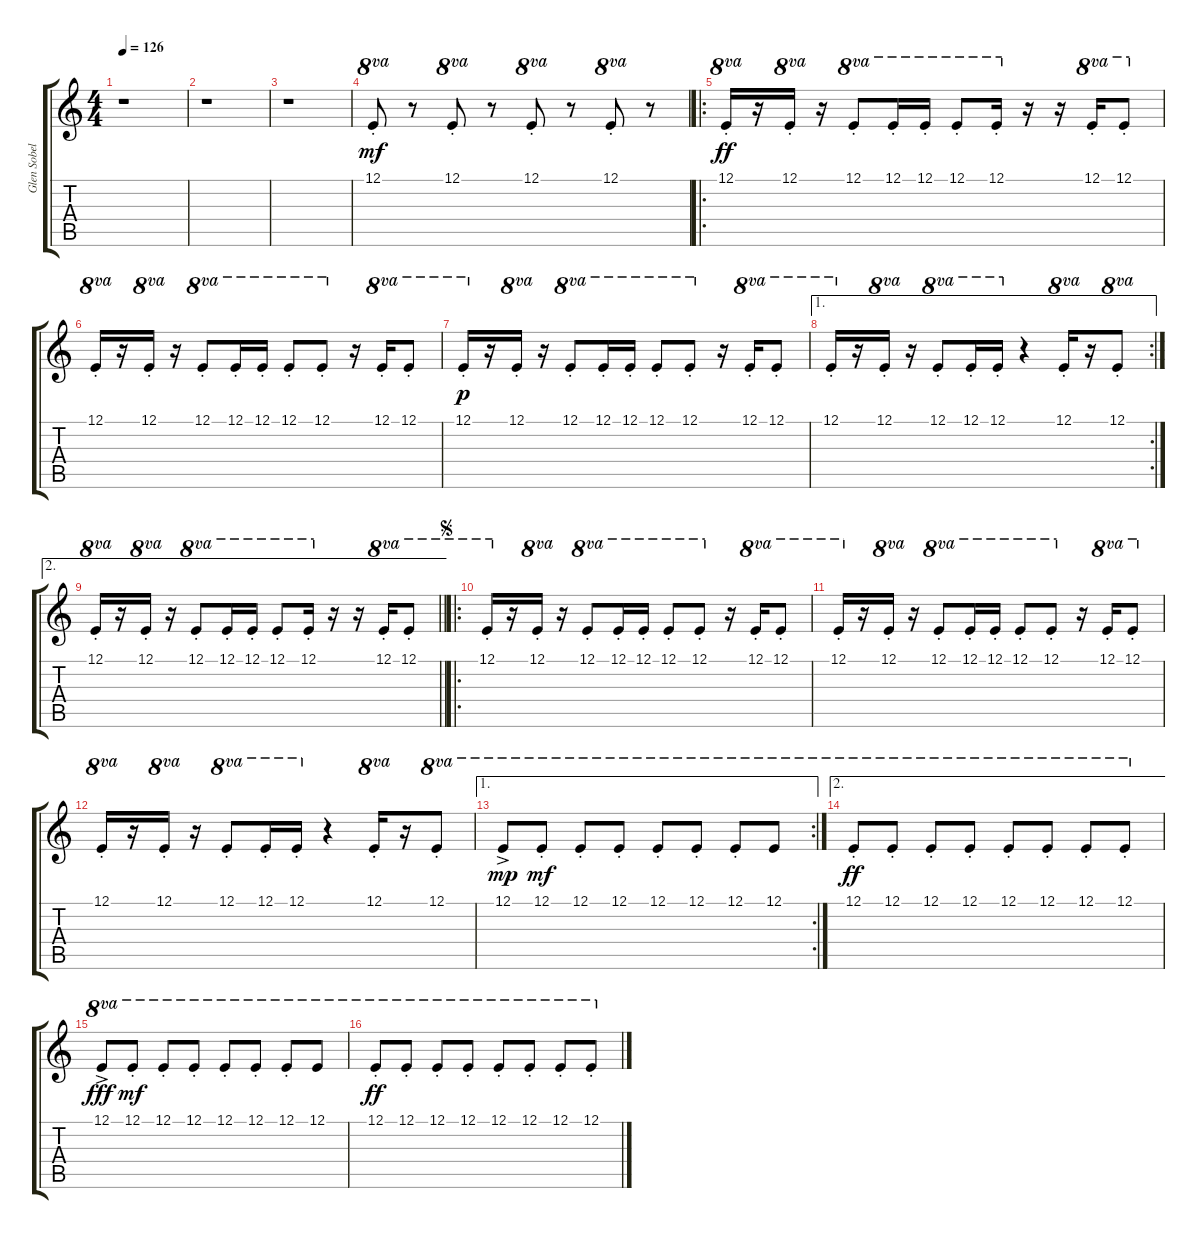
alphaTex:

\track ("Glen Sobel Cymbal" "Glen Sobel") {instrument reversecymbal}
\staff {score tabs}
\tuning (E4 B3 G3 D3 A2 E2) {hide}
\ts (4 4)
\tempo 126
\clef g2
\ks c
r.1{dy mf instrument reversecymbal} |
r.1 |
r.1 |
12.1{st}.8{ot 8va} r.8 12.1{st}.8{ot 8va} r.8 12.1{st}.8{ot 8va} r.8 12.1{st}.8{ot 8va} r.8 |
\ro
12.1{st}.16{ot 8va dy ff} r.16 12.1{st}.16{ot 8va} r.16 12.1{st}.8{ot 8va} 12.1{st}.16{ot 8va} 12.1{st}.16{ot 8va} 12.1{st}.8{ot 8va} 12.1{st}.16{ot 8va} r.16 r.16 12.1{st}.16{ot 8va} 12.1{st}.8{ot 8va} |
12.1{st}.16{ot 8va} r.16 12.1{st}.16{ot 8va} r.16 12.1{st}.8{ot 8va} 12.1{st}.16{ot 8va} 12.1{st}.16{ot 8va} 12.1{st}.8{ot 8va} 12.1{st}.8{ot 8va} r.16 12.1{st}.16{ot 8va} 12.1{st}.8{ot 8va} |
12.1{st}.16{ot 8va dy p} r.16 12.1{st}.16{ot 8va} r.16 12.1{st}.8{ot 8va} 12.1{st}.16{ot 8va} 12.1{st}.16{ot 8va} 12.1{st}.8{ot 8va} 12.1{st}.8{ot 8va} r.16 12.1{st}.16{ot 8va} 12.1{st}.8{ot 8va} |
\ae 1
\rc 2
12.1{st}.16{ot 8va} r.16 12.1{st}.16{ot 8va} r.16 12.1{st}.8{ot 8va} 12.1{st}.16{ot 8va} 12.1{st}.16{ot 8va} r.4 12.1{st}.16{ot 8va} r.16 12.1{st}.8{ot 8va} |
\ae 2
\barLineRight lightlight
12.1{st}.16{ot 8va} r.16 12.1{st}.16{ot 8va} r.16 12.1{st}.8{ot 8va} 12.1{st}.16{ot 8va} 12.1{st}.16{ot 8va} 12.1{st}.8{ot 8va} 12.1{st}.16{ot 8va} r.16 r.16 12.1{st}.16{ot 8va} 12.1{st}.8{ot 8va} |
\ro
\jump segno
12.1{st}.16{ot 8va} r.16 12.1{st}.16{ot 8va} r.16 12.1{st}.8{ot 8va} 12.1{st}.16{ot 8va} 12.1{st}.16{ot 8va} 12.1{st}.8{ot 8va} 12.1{st}.8{ot 8va} r.16 12.1{st}.16{ot 8va} 12.1{st}.8{ot 8va} |
12.1{st}.16{ot 8va} r.16 12.1{st}.16{ot 8va} r.16 12.1{st}.8{ot 8va} 12.1{st}.16{ot 8va} 12.1{st}.16{ot 8va} 12.1{st}.8{ot 8va} 12.1{st}.8{ot 8va} r.16 12.1{st}.16{ot 8va} 12.1{st}.8{ot 8va} |
12.1{st}.16{ot 8va} r.16 12.1{st}.16{ot 8va} r.16 12.1{st}.8{ot 8va} 12.1{st}.16{ot 8va} 12.1{st}.16{ot 8va} r.4 12.1{st}.16{ot 8va} r.16 12.1{st}.8{ot 8va} |
\ae 1
\rc 2
12.1{ac}.8{ot 8va dy mp} 12.1{st}.8{ot 8va dy mf} 12.1{st}.8{ot 8va} 12.1{st}.8{ot 8va} 12.1{st}.8{ot 8va} 12.1{st}.8{ot 8va} 12.1{st}.8{ot 8va} 12.1.8{ot 8va} |
\ae 2
12.1{st}.8{ot 8va dy ff} 12.1{st}.8{ot 8va} 12.1{st}.8{ot 8va} 12.1{st}.8{ot 8va} 12.1{st}.8{ot 8va} 12.1{st}.8{ot 8va} 12.1{st}.8{ot 8va} 12.1{st}.8{ot 8va} |
12.1{ac}.8{ot 8va dy fff} 12.1{st}.8{ot 8va dy mf} 12.1{st}.8{ot 8va} 12.1{st}.8{ot 8va} 12.1{st}.8{ot 8va} 12.1{st}.8{ot 8va} 12.1{st}.8{ot 8va} 12.1.8{ot 8va} |
12.1{st}.8{ot 8va dy ff} 12.1{st}.8{ot 8va} 12.1{st}.8{ot 8va} 12.1{st}.8{ot 8va} 12.1{st}.8{ot 8va} 12.1{st}.8{ot 8va} 12.1{st}.8{ot 8va} 12.1{st}.8{ot 8va}
